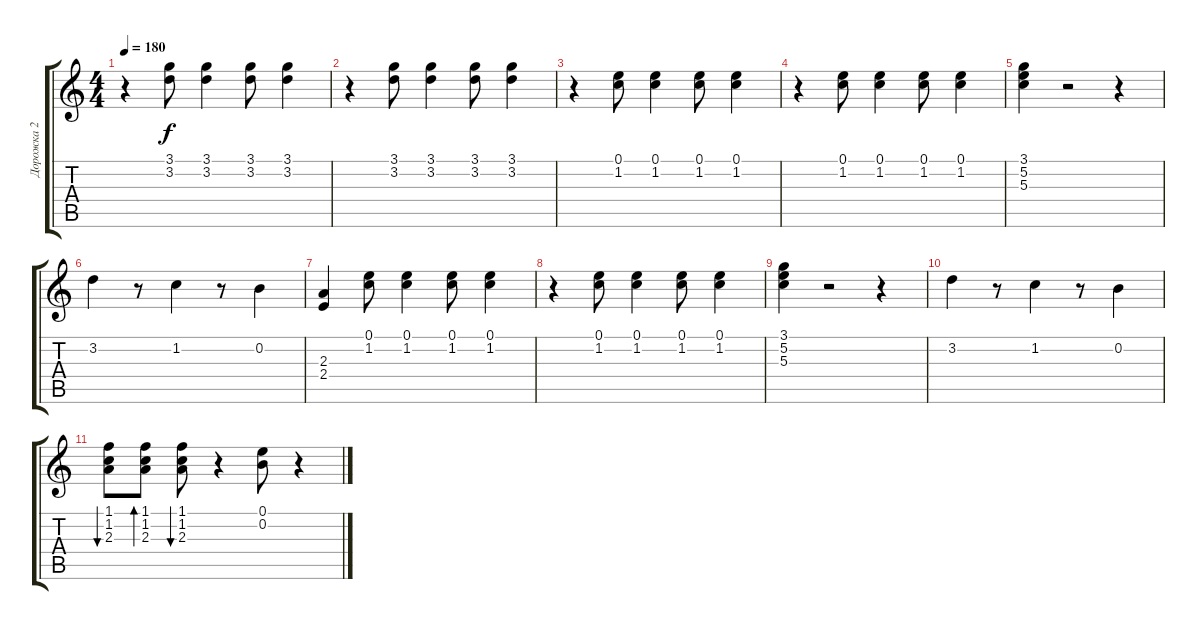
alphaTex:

\track ("Дорожка 2" "Дорожка 2") {instrument electricguitarclean}
\staff {score tabs}
\tuning (E4 B3 G3 D3 A2 E2) {hide}
\ts (4 4)
\tempo 180
\clef g2
\ks c
r.4{dy f} (3.1 3.2).8 (3.1 3.2).4 (3.1 3.2).8 (3.1 3.2).4 |
r.4 (3.1 3.2).8 (3.1 3.2).4 (3.1 3.2).8 (3.1 3.2).4 |
r.4 (0.1 1.2).8 (0.1 1.2).4 (0.1 1.2).8 (0.1 1.2).4 |
r.4 (0.1 1.2).8 (0.1 1.2).4 (0.1 1.2).8 (0.1 1.2).4 |
(3.1 5.2 5.3).4 r.2 r.4 |
3.2.4 r.8 1.2.4 r.8 0.2.4 |
(2.3 2.4).4 (0.1 1.2).8 (0.1 1.2).4 (0.1 1.2).8 (0.1 1.2).4 |
r.4 (0.1 1.2).8 (0.1 1.2).4 (0.1 1.2).8 (0.1 1.2).4 |
(3.1 5.2 5.3).4 r.2 r.4 |
3.2.4 r.8 1.2.4 r.8 0.2.4 |
(1.1 1.2 2.3).8{bu 60} (1.1 1.2 2.3).8{bd 60} (1.1 1.2 2.3).8{bu 60} r.4 (0.1 0.2).8 r.4
